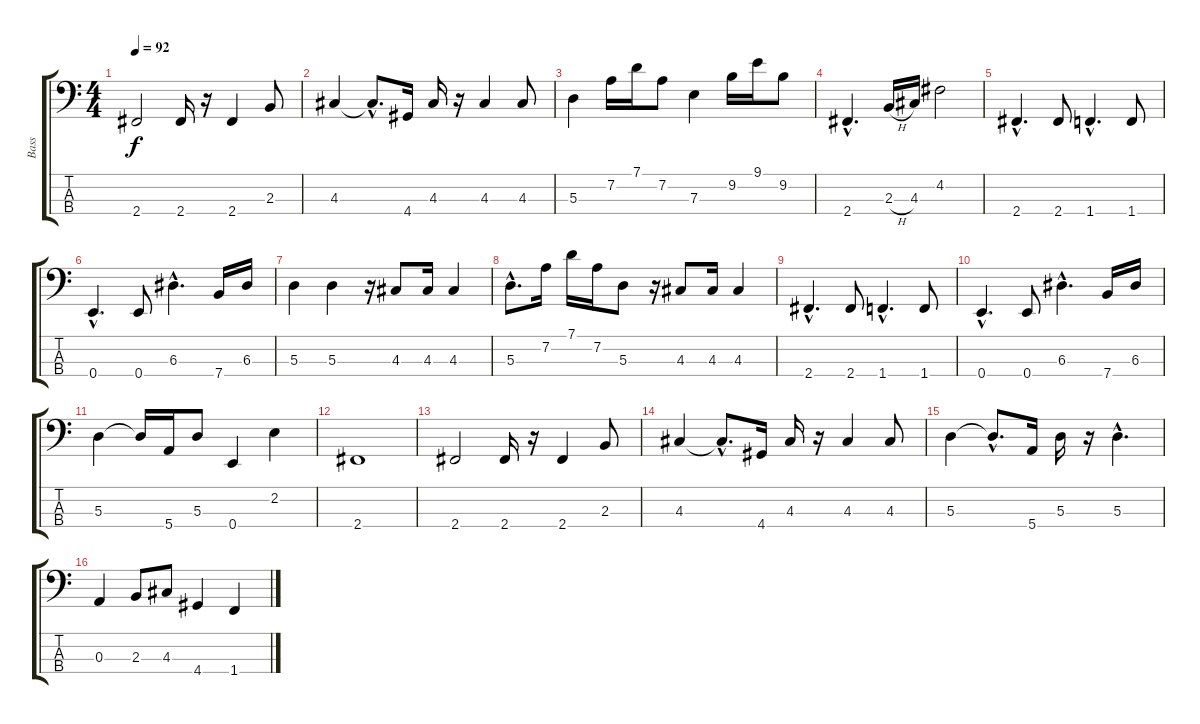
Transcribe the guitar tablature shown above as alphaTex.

\track ("Bass" "Bass") {instrument electricbassfinger}
\staff {score tabs}
\tuning (G2 D2 A1 E1) {hide}
\ts (4 4)
\tempo 92
\clef f4
\ks c
2.4.2{dy f} 2.4.16 r.16 2.4.4 2.3.8 |
4.3.4 4.3{hac t}.8{d} 4.4.16 4.3.16 r.16 4.3.4 4.3.8 |
5.3.4 7.2.16 7.1.16 7.2.8 7.3.4 9.2.16 9.1.16 9.2.8 |
2.4{hac}.4{d} 2.3{h}.16 4.3.16 4.2.2 |
2.4{hac}.4{d} 2.4.8 1.4{hac}.4{d} 1.4.8 |
0.4{hac}.4{d} 0.4.8 6.3{hac}.4{d} 7.4.16 6.3.16 |
5.3.4 5.3.4 r.16 4.3.8 4.3.16 4.3.4 |
5.3{hac}.8{d} 7.2.16 7.1.16 7.2.16 5.3.8 r.16 4.3.8 4.3.16 4.3.4 |
2.4{hac}.4{d} 2.4.8 1.4{hac}.4{d} 1.4.8 |
0.4{hac}.4{d} 0.4.8 6.3{hac}.4{d} 7.4.16 6.3.16 |
5.3.4 5.3{t}.16 5.4.16 5.3.8 0.4.4 2.2.4 |
2.4.1 |
2.4.2 2.4.16 r.16 2.4.4 2.3.8 |
4.3.4 4.3{hac t}.8{d} 4.4.16 4.3.16 r.16 4.3.4 4.3.8 |
5.3.4 5.3{hac t}.8{d} 5.4.16 5.3.16 r.16 5.3{hac}.4{d} |
0.3.4 2.3.8 4.3.8 4.4.4 1.4.4
